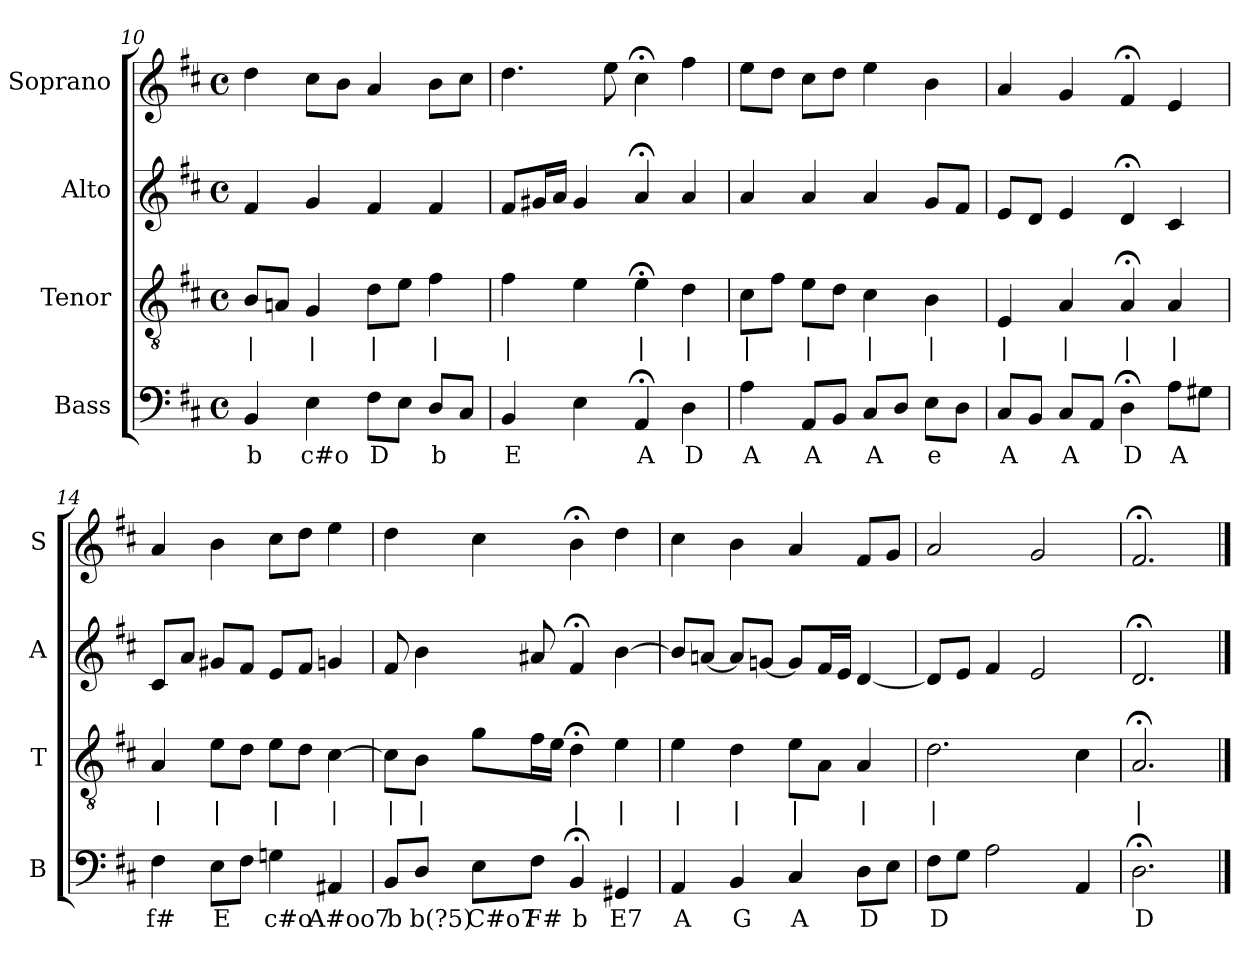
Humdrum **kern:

**kern	**text	**kern	**text	**kern	**kern
*part4	*part4	*part3	*part3	*part2	*part1
*staff4	*staff4	*staff3	*staff3	*staff2	*staff1
*I"Bass	*	*I"Tenor	*	*I"Alto	*I"Soprano
*I'B	*	*I'T	*	*I'A	*I'S
*clefF4	*	*clefGv2	*	*clefG2	*clefG2
*k[f#c#]	*	*k[f#c#]	*	*k[f#c#]	*k[f#c#]
*D:	*	*D:	*	*D:	*D:
*M4/4	*	*M4/4	*	*M4/4	*M4/4
*met(c)	*	*met(c)	*	*met(c)	*met(c)
=10	=10	=10	=10	=10	=10
4BB	b	8BL	|	4f#	4dd
.	.	8AnJ	.	.	.
4E	c#o	4G	|	4g	8cc#L
.	.	.	.	.	8bJ
8F#L	D	8dL	|	4f#	4a
8EJ	.	8eJ	.	.	.
8DL	b	4f#	|	4f#	8bL
8C#J	.	.	.	.	8cc#J
=11	=11	=11	=11	=11	=11
4BB	E	4f#	|	8f#L	4.dd
.	.	.	.	16g#XL	.
.	.	.	.	16aJJ	.
4E	.	4e	.	4g#	.
.	.	.	.	.	8ee
4AA;<	A	4e;<	|	4a;<	4cc#;<
4D	D	4d	|	4a	4ff#
=12	=12	=12	=12	=12	=12
4A	A	8c#L	|	4a	8eeL
.	.	8f#J	.	.	8ddJ
8AAL	A	8eL	|	4a	8cc#L
8BBJ	.	8dJ	.	.	8ddJ
8C#L	A	4c#	|	4a	4ee
8DJ	.	.	.	.	.
8EL	e	4B	|	8gL	4b
8DJ	.	.	.	8f#J	.
=13	=13	=13	=13	=13	=13
8C#L	A	4E	|	8eL	4a
8BBJ	.	.	.	8dJ	.
8C#L	A	4A	|	4e	4g
8AAJ	.	.	.	.	.
4D;<	D	4A;<	|	4d;<	4f#;<
8AL	A	4A	|	4c#	4e
8G#XJ	.	.	.	.	.
=14	=14	=14	=14	=14	=14
4F#	f#	4A	|	8c#L	4a
.	.	.	.	8aJ	.
8EL	E	8eL	|	8g#XL	4b
8F#J	.	8dJ	.	8f#J	.
4Gn	c#o	8eL	|	8eL	8cc#L
.	.	8dJ	.	8f#J	8ddJ
4AA#X	A#oo7	[4c#	|	4gn	4ee
=15	=15	=15	=15	=15	=15
8BBL	b	8c#L]	|	8f#	4dd
8DJ	b(?5)	8BJ	|	4b	.
8EL	C#o7	8gL	.	.	4cc#
8F#J	F#	16f#L	.	8a#X	.
.	.	16eJJ	.	.	.
4BB;<	b	4d;<	|	4f#;<	4b;<
4GG#X	E7	4e	|	[4b	4dd
=16	=16	=16	=16	=16	=16
4AA	A	4e	|	8bL]	4cc#
.	.	.	.	[8anJ	.
4BB	G	4d	|	8aL]	4b
.	.	.	.	[8gnJ	.
4C#	A	8eL	|	8gL]	4a
.	.	8AJ	.	16f#L	.
.	.	.	.	16eJJ	.
8DL	D	4A	|	[4d	8f#L
8EJ	.	.	.	.	8gJ
=17	=17	=17	=17	=17	=17
8F#L	D	2.d	|	8dL]	2a
8GJ	.	.	.	8eJ	.
2A	.	.	.	4f#	.
.	.	.	.	2e	2g
4AA	.	4c#	.	.	.
=18	=18	=18	=18	=18	=18
2.D;<	D	2.A;<	|	2.d;<	2.f#;<
==	==	==	==	==	==
*-	*-	*-	*-	*-	*-
